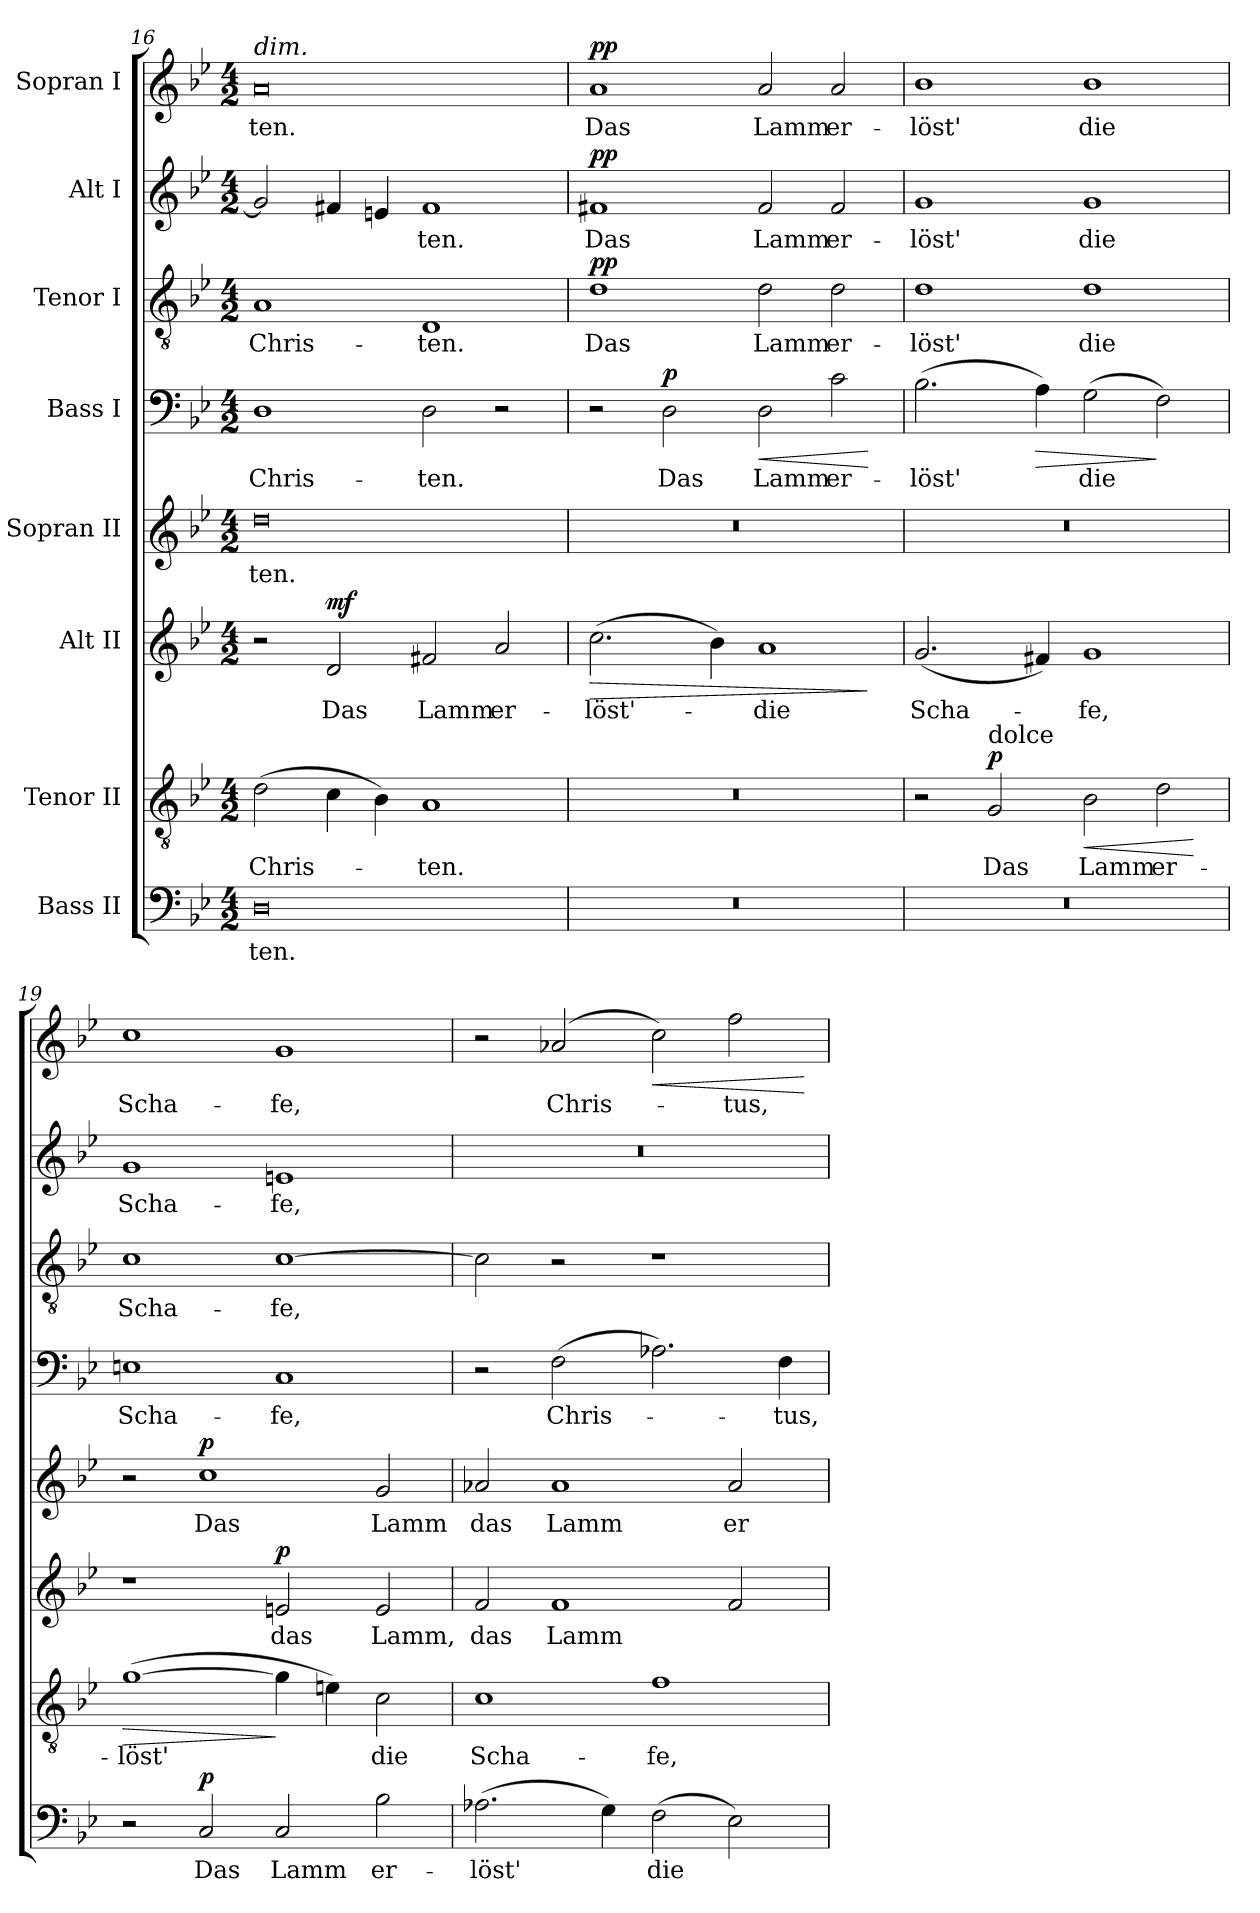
**kern	**text	**dynam	**kern	**text	**dynam	**kern	**text	**dynam	**kern	**text	**dynam	**kern	**text	**dynam	**kern	**text	**dynam	**kern	**text	**dynam	**kern	**text	**dynam
*part8	*part8	*part8	*part7	*part7	*part7	*part6	*part6	*part6	*part5	*part5	*part5	*part4	*part4	*part4	*part3	*part3	*part3	*part2	*part2	*part2	*part1	*part1	*part1
*staff8	*staff8	*staff8	*staff7	*staff7	*staff7	*staff6	*staff6	*staff6	*staff5	*staff5	*staff5	*staff4	*staff4	*staff4	*staff3	*staff3	*staff3	*staff2	*staff2	*staff2	*staff1	*staff1	*staff1
*I"Bass II	*	*	*I"Tenor II	*	*	*I"Alt II	*	*	*I"Sopran II	*	*	*I"Bass I	*	*	*I"Tenor I	*	*	*I"Alt I	*	*	*I"Sopran I	*	*
*clefF4	*	*	*clefGv2	*	*	*clefG2	*	*	*clefG2	*	*	*clefF4	*	*	*clefGv2	*	*	*clefG2	*	*	*clefG2	*	*
*k[b-e-]	*	*	*k[b-e-]	*	*	*k[b-e-]	*	*	*k[b-e-]	*	*	*k[b-e-]	*	*	*k[b-e-]	*	*	*k[b-e-]	*	*	*k[b-e-]	*	*
*B-:	*	*	*B-:	*	*	*B-:	*	*	*B-:	*	*	*B-:	*	*	*B-:	*	*	*B-:	*	*	*B-:	*	*
*M4/2	*	*	*M4/2	*	*	*M4/2	*	*	*M4/2	*	*	*M4/2	*	*	*M4/2	*	*	*M4/2	*	*	*M4/2	*	*
=16	=16	=16	=16	=16	=16	=16	=16	=16	=16	=16	=16	=16	=16	=16	=16	=16	=16	=16	=16	=16	=16	=16	=16
!	!	!	!	!	!	!	!	!	!	!	!	!	!	!	!	!	!	!	!	!	!LO:TX:a:i:t=dim.	!	!
0D	-ten.	.	(>2d\	Chris-	.	2r	.	.	0dd	-ten.	.	1D	Chris-	.	1A	Chris-	.	2g/]	.	.	0a	-ten.	.
!	!	!	!	!	!	!	!	!LO:DY:a	!	!	!	!	!	!	!	!	!	!	!	!	!	!	!
.	.	.	4c\	.	.	2d/	Das	mf	.	.	.	.	.	.	.	.	.	4f#X/	.	.	.	.	.
.	.	.	4B-\)	.	.	.	.	.	.	.	.	.	.	.	.	.	.	4en/	.	.	.	.	.
.	.	.	1A	-ten.	.	2f#X/	Lamm	.	.	.	.	2D\	-ten.	.	1D	-ten.	.	1f#	-ten.	.	.	.	.
.	.	.	.	.	.	2a/	er-	.	.	.	.	2r	.	.	.	.	.	.	.	.	.	.	.
!!LO:LB:g=z
=17	=17	=17	=17	=17	=17	=17	=17	=17	=17	=17	=17	=17	=17	=17	=17	=17	=17	=17	=17	=17	=17	=17	=17
!	!	!	!	!	!	!	!	!LO:HP:b	!	!	!	!	!	!	!	!	!LO:DY:a	!	!	!LO:DY:a	!	!	!LO:DY:a
0r	.	.	0r	.	.	(>2.cc\	-löst'-	>	0r	.	.	2r	.	.	1d	Das	pp	1f#X	Das	pp	1a	Das	pp
!	!	!	!	!	!	!	!	!	!	!	!	!	!	!LO:DY:a	!	!	!	!	!	!	!	!	!
.	.	.	.	.	.	.	.	.	.	.	.	2D\	Das	p	.	.	.	.	.	.	.	.	.
.	.	.	.	.	.	4b-\)	.	.	.	.	.	.	.	.	.	.	.	.	.	.	.	.	.
!	!	!	!	!	!	!	!	!	!	!	!	!	!	!LO:HP:b	!	!	!	!	!	!	!	!	!
.	.	.	.	.	.	1a	-die	.	.	.	.	2D\	Lamm	<	2d\	Lamm	.	2f#/	Lamm	.	2a/	Lamm	.
.	.	.	.	.	.	.	.	.	.	.	.	2c\	er-	.	2d\	er-	.	2f#/	er-	.	2a/	er-	.
.	.	.	.	.	.	.	.	]	.	.	.	.	.	[	.	.	.	.	.	.	.	.	.
=18	=18	=18	=18	=18	=18	=18	=18	=18	=18	=18	=18	=18	=18	=18	=18	=18	=18	=18	=18	=18	=18	=18	=18
0r	.	.	2r	.	.	(2.g/	Scha-	.	0r	.	.	(>2.B-\	-löst'	.	1d	-löst'	.	1g	-löst'	.	1b-	-löst'	.
!	!	!	!LO:TX:a:t=dolce	!	!	!	!	!	!	!	!	!	!	!	!	!	!	!	!	!	!	!	!
!	!	!	!	!	!LO:DY:a	!	!	!	!	!	!	!	!	!	!	!	!	!	!	!	!	!	!
.	.	.	2G/	Das	p	.	.	.	.	.	.	.	.	.	.	.	.	.	.	.	.	.	.
!	!	!	!	!	!	!	!	!	!	!	!	!	!	!LO:HP:b	!	!	!	!	!	!	!	!	!
.	.	.	.	.	.	4f#X/)	.	.	.	.	.	4A\)	.	>	.	.	.	.	.	.	.	.	.
!	!	!	!	!	!LO:HP:b	!	!	!	!	!	!	!	!	!	!	!	!	!	!	!	!	!	!
.	.	.	2B-\	Lamm	<	1g	-fe,	.	.	.	.	(>2G\	die	.	1d	die	.	1g	die	.	1b-	die	.
.	.	.	2d\	er-	.	.	.	.	.	.	.	2F\)	.	]	.	.	.	.	.	.	.	.	.
.	.	.	.	.	[	.	.	.	.	.	.	.	.	.	.	.	.	.	.	.	.	.	.
=19	=19	=19	=19	=19	=19	=19	=19	=19	=19	=19	=19	=19	=19	=19	=19	=19	=19	=19	=19	=19	=19	=19	=19
!	!	!	!	!	!LO:HP:b	!	!	!	!	!	!	!	!	!	!	!	!	!	!	!	!	!	!
2r	.	.	(>[1g	-löst'	>	1r	.	.	2r	.	.	1En	Scha-	.	1c	Scha-	.	1g	Scha-	.	1cc	Scha-	.
!	!	!LO:DY:a	!	!	!	!	!	!	!	!	!LO:DY:a	!	!	!	!	!	!	!	!	!	!	!	!
2C/	Das	p	.	.	.	.	.	.	1cc	Das	p	.	.	.	.	.	.	.	.	.	.	.	.
!	!	!	!	!	!	!	!	!LO:DY:a	!	!	!	!	!	!	!	!	!	!	!	!	!	!	!
2C/	Lamm	.	4g\]	.	]	2en/	das	p	.	.	.	1C	-fe,	.	[1c	-fe,	.	1en	-fe,	.	1g	-fe,	.
.	.	.	4en\)	.	.	.	.	.	.	.	.	.	.	.	.	.	.	.	.	.	.	.	.
2B-\	er-	.	2c\	die	.	2e/	Lamm,	.	2g/	Lamm	.	.	.	.	.	.	.	.	.	.	.	.	.
=20	=20	=20	=20	=20	=20	=20	=20	=20	=20	=20	=20	=20	=20	=20	=20	=20	=20	=20	=20	=20	=20	=20	=20
(>2.A-X\	-löst'	.	1c	Scha-	.	2f/	das	.	2a-X/	das	.	2r	.	.	2c\]	.	.	0r	.	.	2r	.	.
.	.	.	.	.	.	1f	Lamm	.	1a-	Lamm	.	(>2F\	Chris-	.	2r	.	.	.	.	.	(>2a-X/	Chris-	.
4G\)	.	.	.	.	.	.	.	.	.	.	.	.	.	.	.	.	.	.	.	.	.	.	.
!	!	!	!	!	!	!	!	!	!	!	!	!	!	!	!	!	!	!	!	!	!	!	!LO:HP:b
(>2F\	die	.	1f	-fe,	.	.	.	.	.	.	.	2.A-X\)	.	.	1r	.	.	.	.	.	2cc\)	.	<
2E-\)	.	.	.	.	.	2f/	.	.	2a-/	er-	.	.	.	.	.	.	.	.	.	.	2ff\	-tus,	.
.	.	.	.	.	.	.	.	.	.	.	.	4F\	-tus,	.	.	.	.	.	.	.	.	.	.
.	.	.	.	.	.	.	.	.	.	.	.	.	.	.	.	.	.	.	.	.	.	.	[
=	=	=	=	=	=	=	=	=	=	=	=	=	=	=	=	=	=	=	=	=	=	=	=
*-	*-	*-	*-	*-	*-	*-	*-	*-	*-	*-	*-	*-	*-	*-	*-	*-	*-	*-	*-	*-	*-	*-	*-
